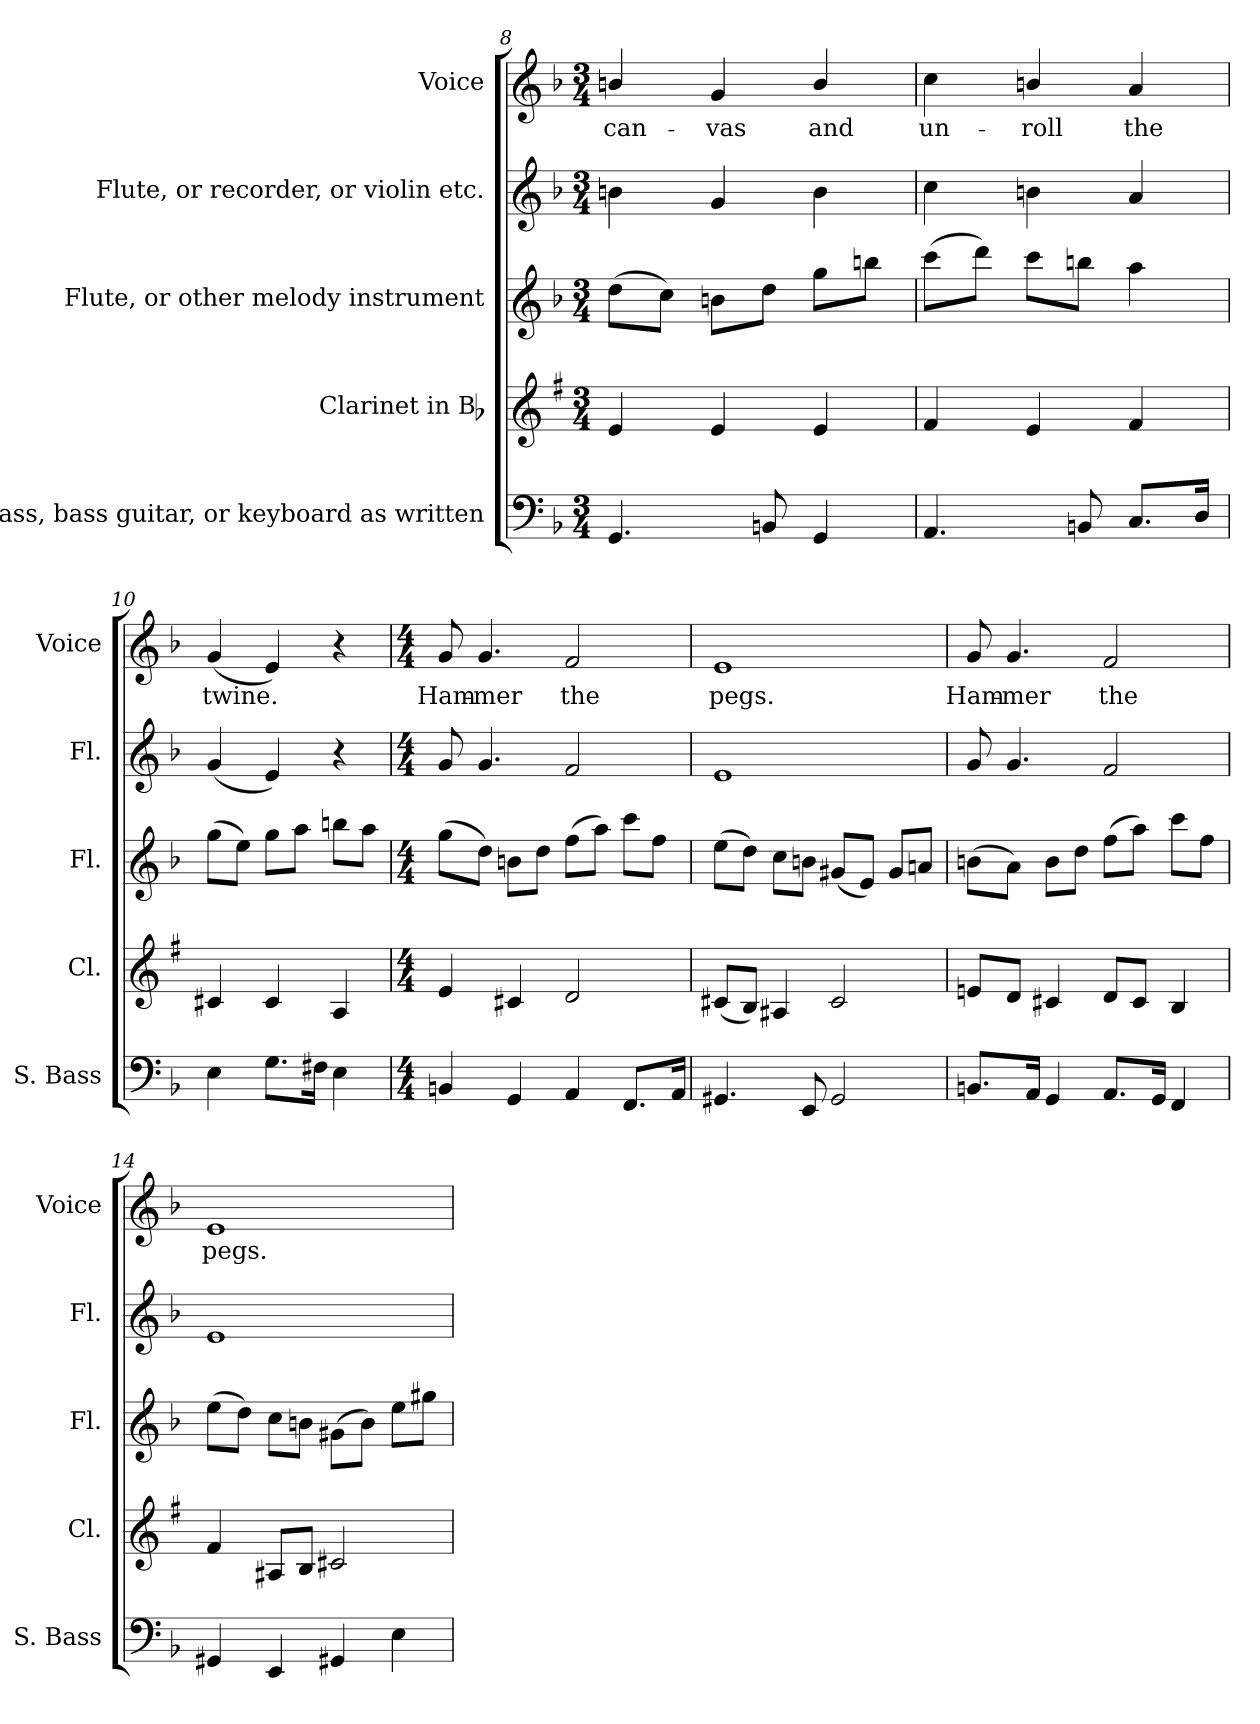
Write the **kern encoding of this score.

**kern	**kern	**kern	**kern	**kern	**text
*part5	*part4	*part3	*part2	*part1	*part1
*staff5	*staff4	*staff3	*staff2	*staff1	*staff1
*I"String bass, bass guitar, or keyboard as written	*I"Clarinet in Bb	*I"Flute, or other  melody instrument	*I"Flute, or recorder, or violin etc.	*I"Voice	*
*I'S. Bass	*I'Cl.	*I'Fl.	*I'Fl.	*I'Voice	*
*clefF4	*clefG2	*clefG2	*clefG2	*clefG2	*
*ITrd7c12	*ITrd1c2	*	*	*	*
*k[b-]	*k[b-]	*k[b-]	*k[b-]	*k[b-]	*
*F:	*F:	*F:	*F:	*F:	*
*M3/4	*M3/4	*M3/4	*M3/4	*M3/4	*
=8	=8	=8	=8	=8	=8
!	!	!	!	!	!LO:LY:b:color=#000000
4.GGGi/	4di/	(8ddi\L	4bni\	4bni/	can-
.	.	8cci\J)	.	.	.
!	!	!	!	!	!LO:LY:b:color=#000000
.	4di/	8bni\L	4gi/	4gi/	-vas
8BBBni/	.	8ddi\J	.	.	.
!	!	!	!	!	!LO:LY:b:color=#000000
4GGGi/	4di/	8ggi\L	4bi\	4bi/	and
.	.	8bbni\J	.	.	.
=9	=9	=9	=9	=9	=9
!	!	!	!	!	!LO:LY:b:color=#000000
4.AAAi/	4ei/	(8ccci\L	4cci\	4cci\	un-
.	.	8dddi\J)	.	.	.
!	!	!	!	!	!LO:LY:b:color=#000000
.	4di/	8ccci\L	4bni\	4bni/	-roll
8BBBni/	.	8bbni\J	.	.	.
!	!	!	!	!	!LO:LY:b:color=#000000
8.CCi/L	4ei/	4aai\	4ai/	4ai/	the
16DDi/Jk	.	.	.	.	.
=10	=10	=10	=10	=10	=10
!	!	!	!	!	!LO:LY:b:color=#000000
4EEi\	4Bni/	(8ggi\L	(4gi/	(4gi/	twine.
.	.	8eei\J)	.	.	.
8.GGi\L	4Bi/	8ggi\L	4ei/)	4ei/)	.
.	.	8aai\J	.	.	.
16FF#Xi\Jk	.	.	.	.	.
4EEi\	4Gi/	8bbni\L	4r	4r	.
.	.	8aai\J	.	.	.
=11	=11	=11	=11	=11	=11
*M4/4	*M4/4	*M4/4	*M4/4	*M4/4	*
!	!	!	!	!	!LO:LY:b:color=#000000
4BBBni/	4di/	(8ggi\L	8gi/	8gi/	Ham-
!	!	!	!	!	!LO:LY:b:color=#000000
.	.	8ddi\J)	4.gi/	4.gi/	-mer
4GGGi/	4Bni/	8bni\L	.	.	.
.	.	8ddi\J	.	.	.
!	!	!	!	!	!LO:LY:b:color=#000000
4AAAi/	2ci/	(8ffi\L	2fi/	2fi/	the
.	.	8aai\J)	.	.	.
8.FFFi/L	.	8ccci\L	.	.	.
.	.	8ffi\J	.	.	.
16AAAi/Jk	.	.	.	.	.
!!LO:LB:g=z
=12	=12	=12	=12	=12	=12
!	!	!	!	!	!LO:LY:b:color=#000000
4.GGG#Xi/	(8Bni/L	(8eei\L	1ei	1ei	pegs.
.	8Ai/J)	8ddi\J)	.	.	.
.	4G#Xi/	8cci\L	.	.	.
8EEEi/	.	8bni\J	.	.	.
2GGG#i/	2Bi/	(8g#Xi/L	.	.	.
.	.	8ei/J)	.	.	.
.	.	8g#i/L	.	.	.
.	.	8ani/J	.	.	.
=13	=13	=13	=13	=13	=13
!	!	!	!	!	!LO:LY:b:color=#000000
8.BBBni/L	8dni/L	(8bni\L	8gi/	8gi/	Ham-
!	!	!	!	!	!LO:LY:b:color=#000000
.	8ci/J	8ai\J)	4.gi/	4.gi/	-mer
16AAAi/Jk	.	.	.	.	.
4GGGi/	4Bni/	8bi\L	.	.	.
.	.	8ddi\J	.	.	.
!	!	!	!	!	!LO:LY:b:color=#000000
8.AAAi/L	8ci/L	(8ffi\L	2fi/	2fi/	the
.	8Bi/J	8aai\J)	.	.	.
16GGGi/Jk	.	.	.	.	.
4FFFi/	4Ai/	8ccci\L	.	.	.
.	.	8ffi\J	.	.	.
=14	=14	=14	=14	=14	=14
!	!	!	!	!	!LO:LY:b:color=#000000
4GGG#Xi/	4ei/	(8eei\L	1ei	1ei	pegs.
.	.	8ddi\J)	.	.	.
4EEEi/	8G#Xi/L	8cci\L	.	.	.
.	8Ai/J	8bni\J	.	.	.
4GGG#Xi/	2Bni/	(8g#Xi\L	.	.	.
.	.	8bi\J)	.	.	.
4EEi\	.	8eei\L	.	.	.
.	.	8gg#Xi\J	.	.	.
=	=	=	=	=	=
*-	*-	*-	*-	*-	*-
